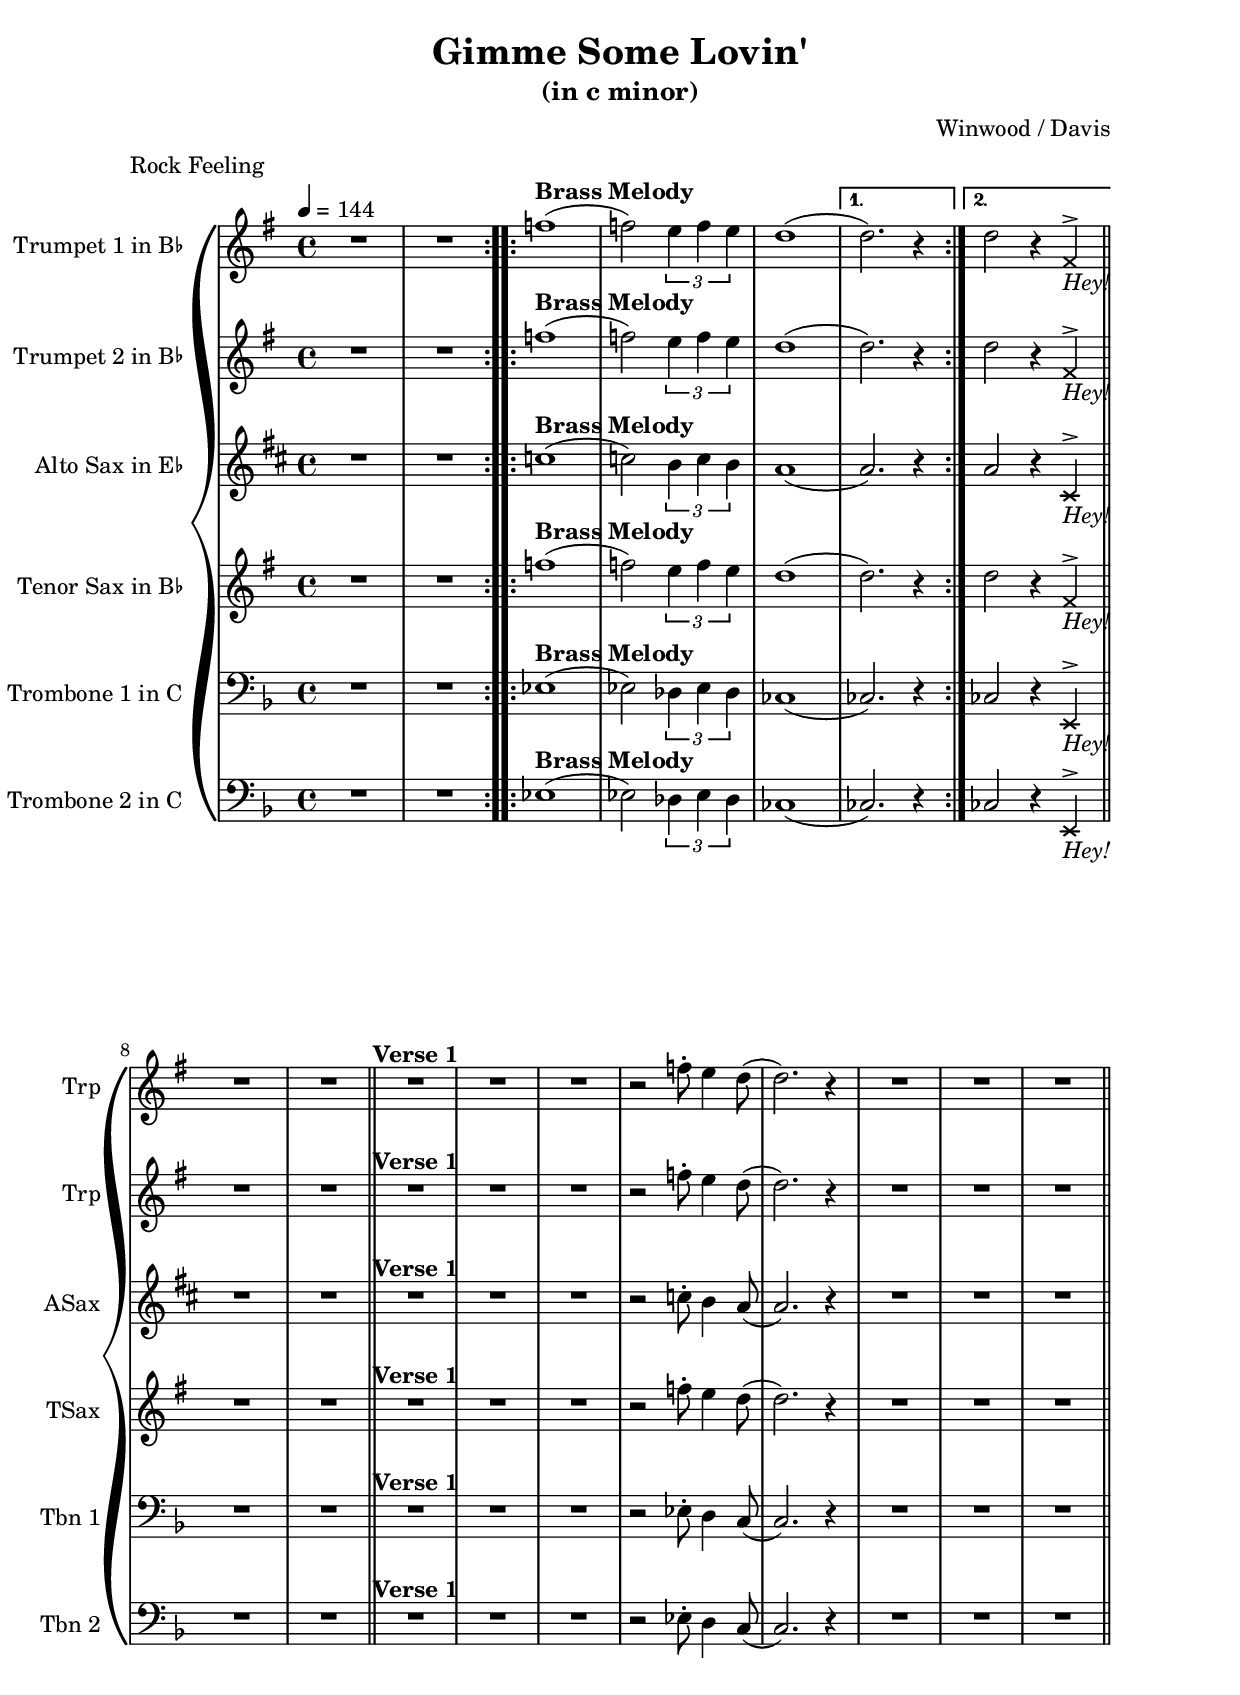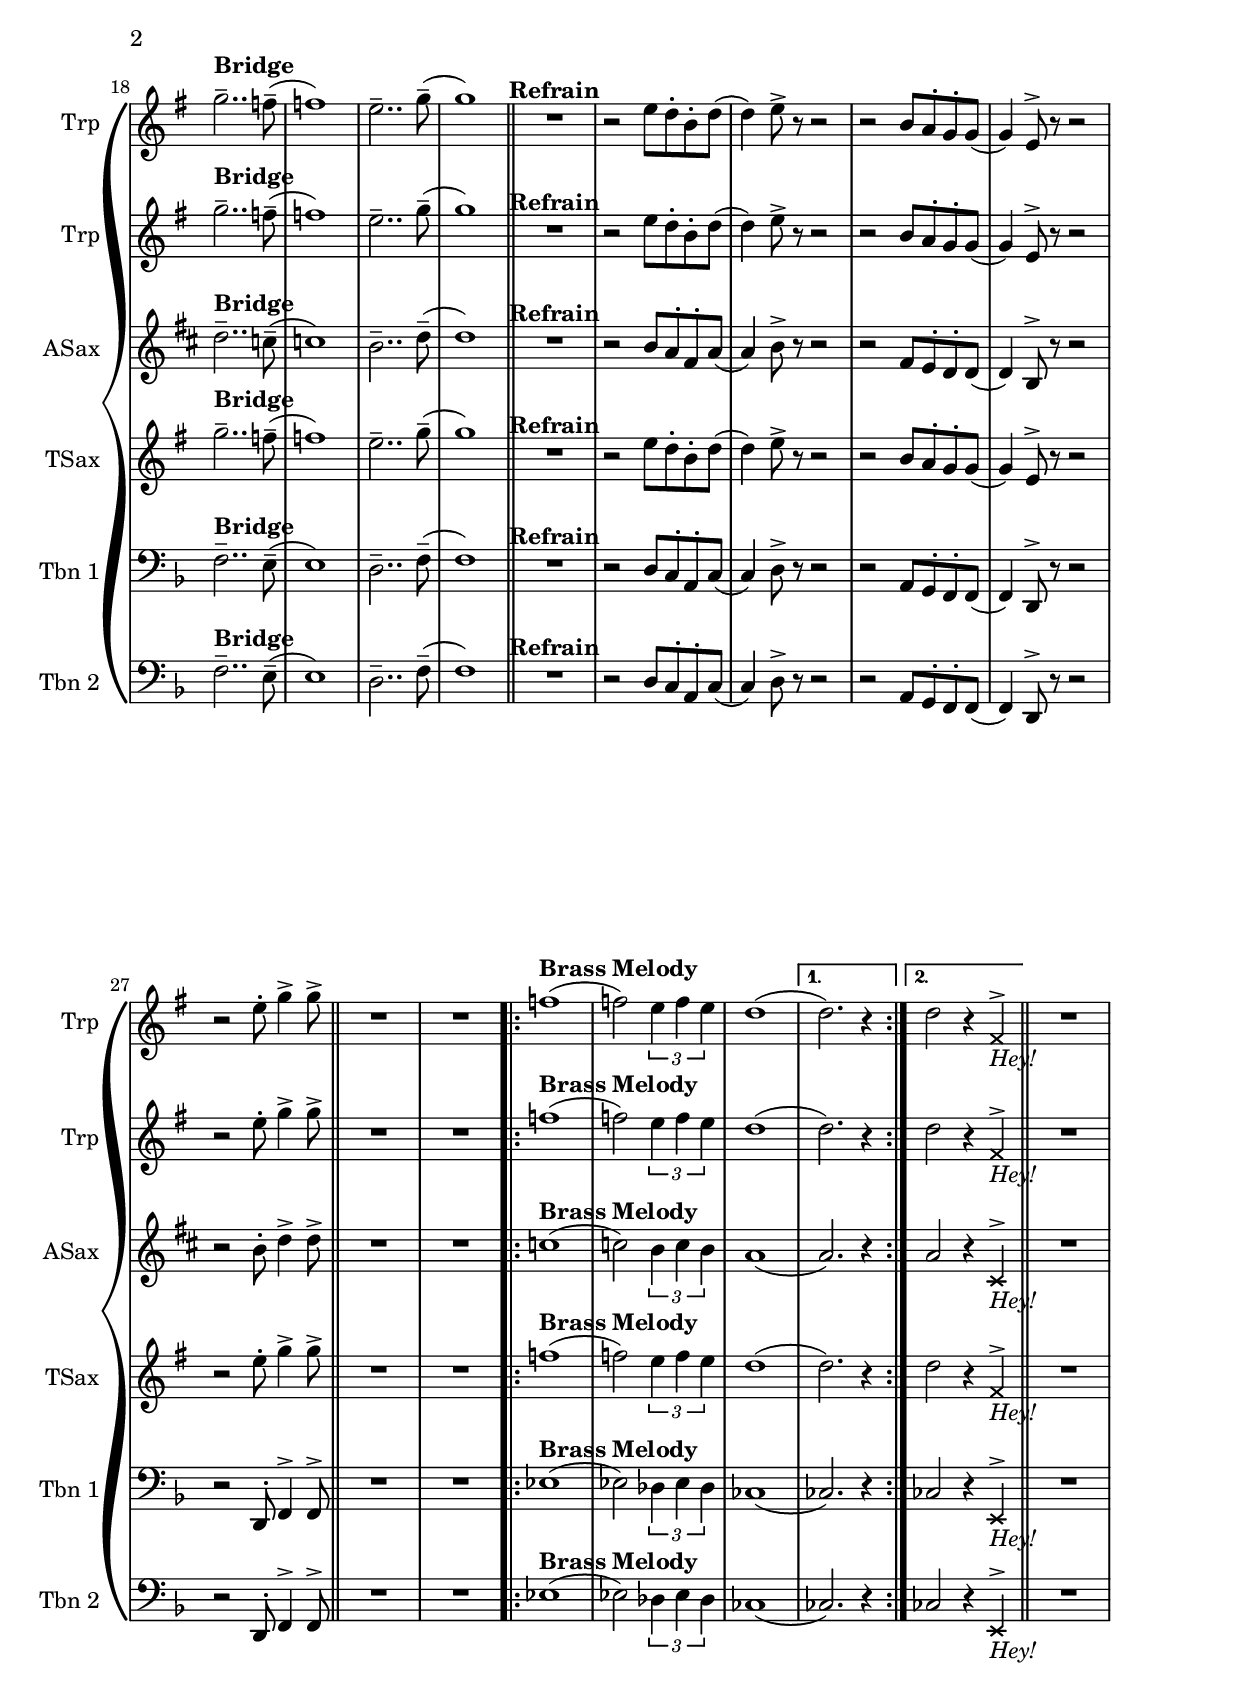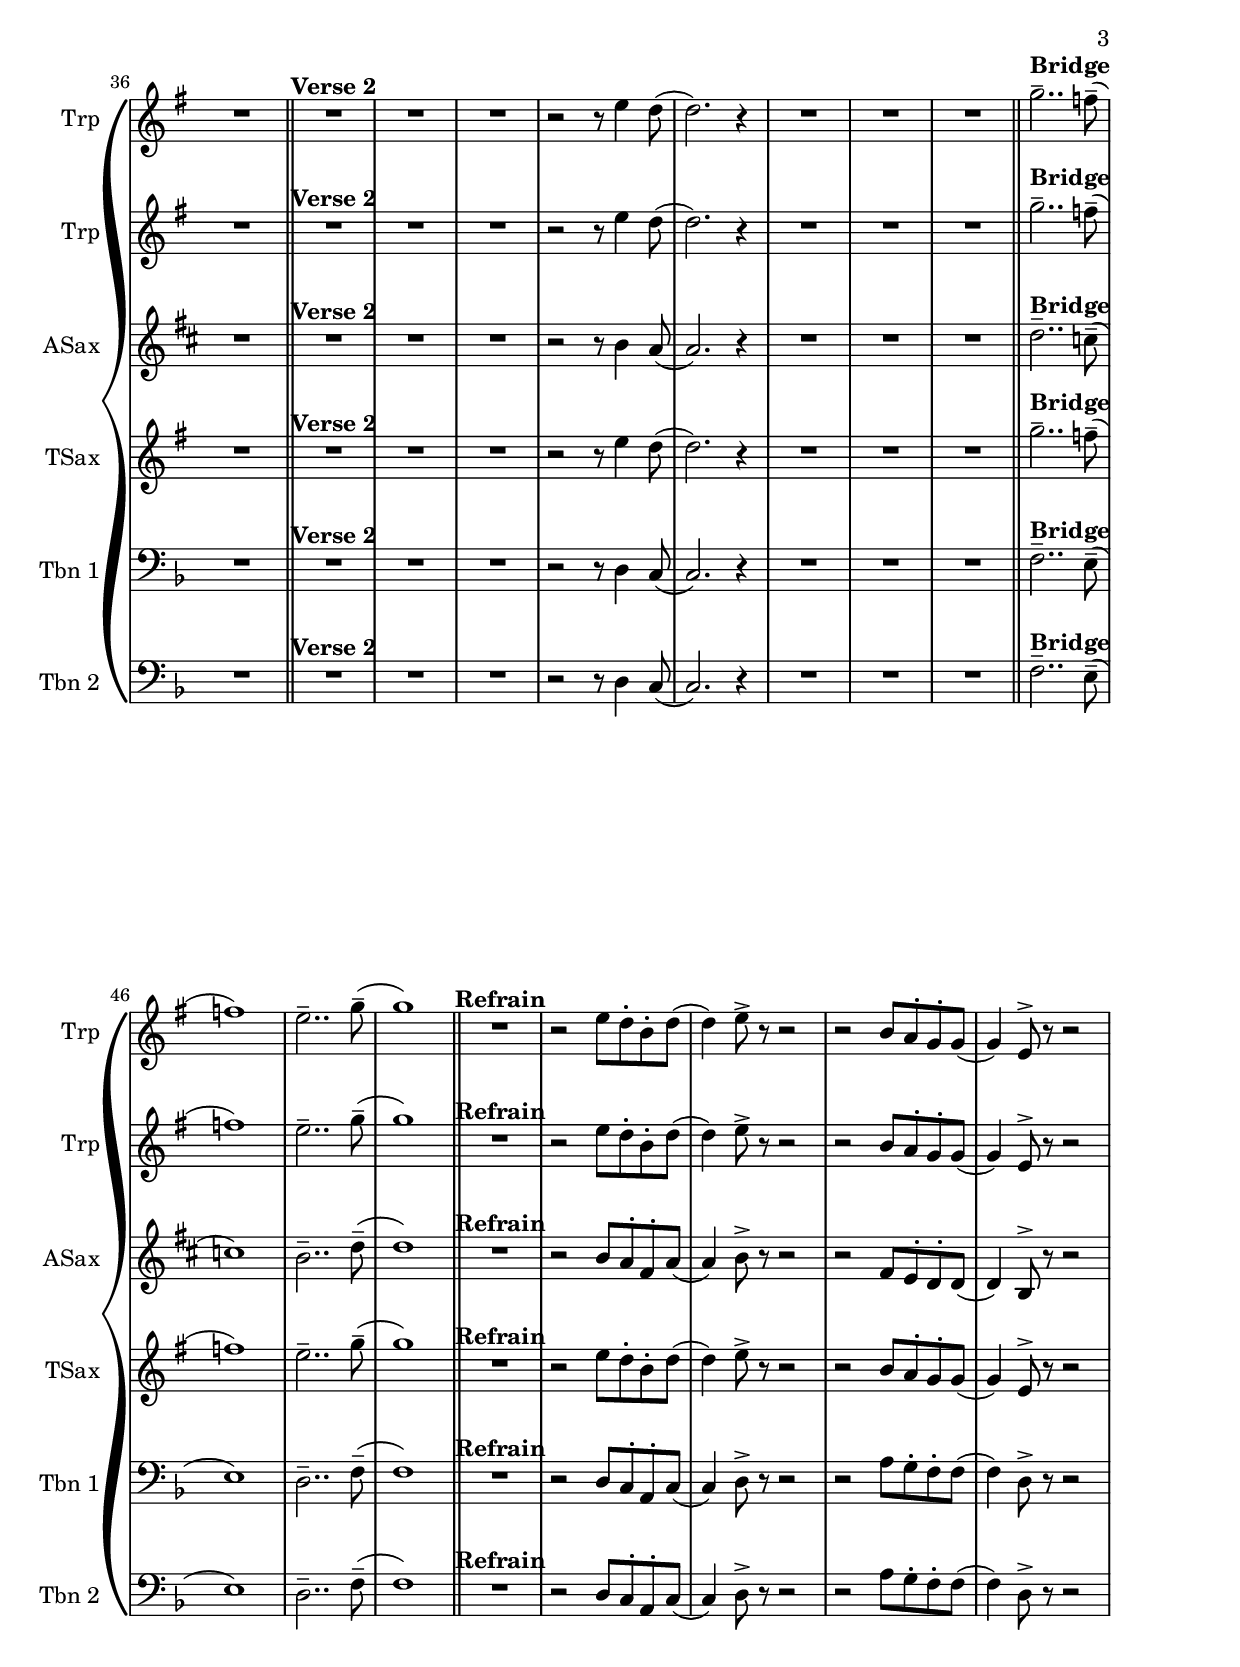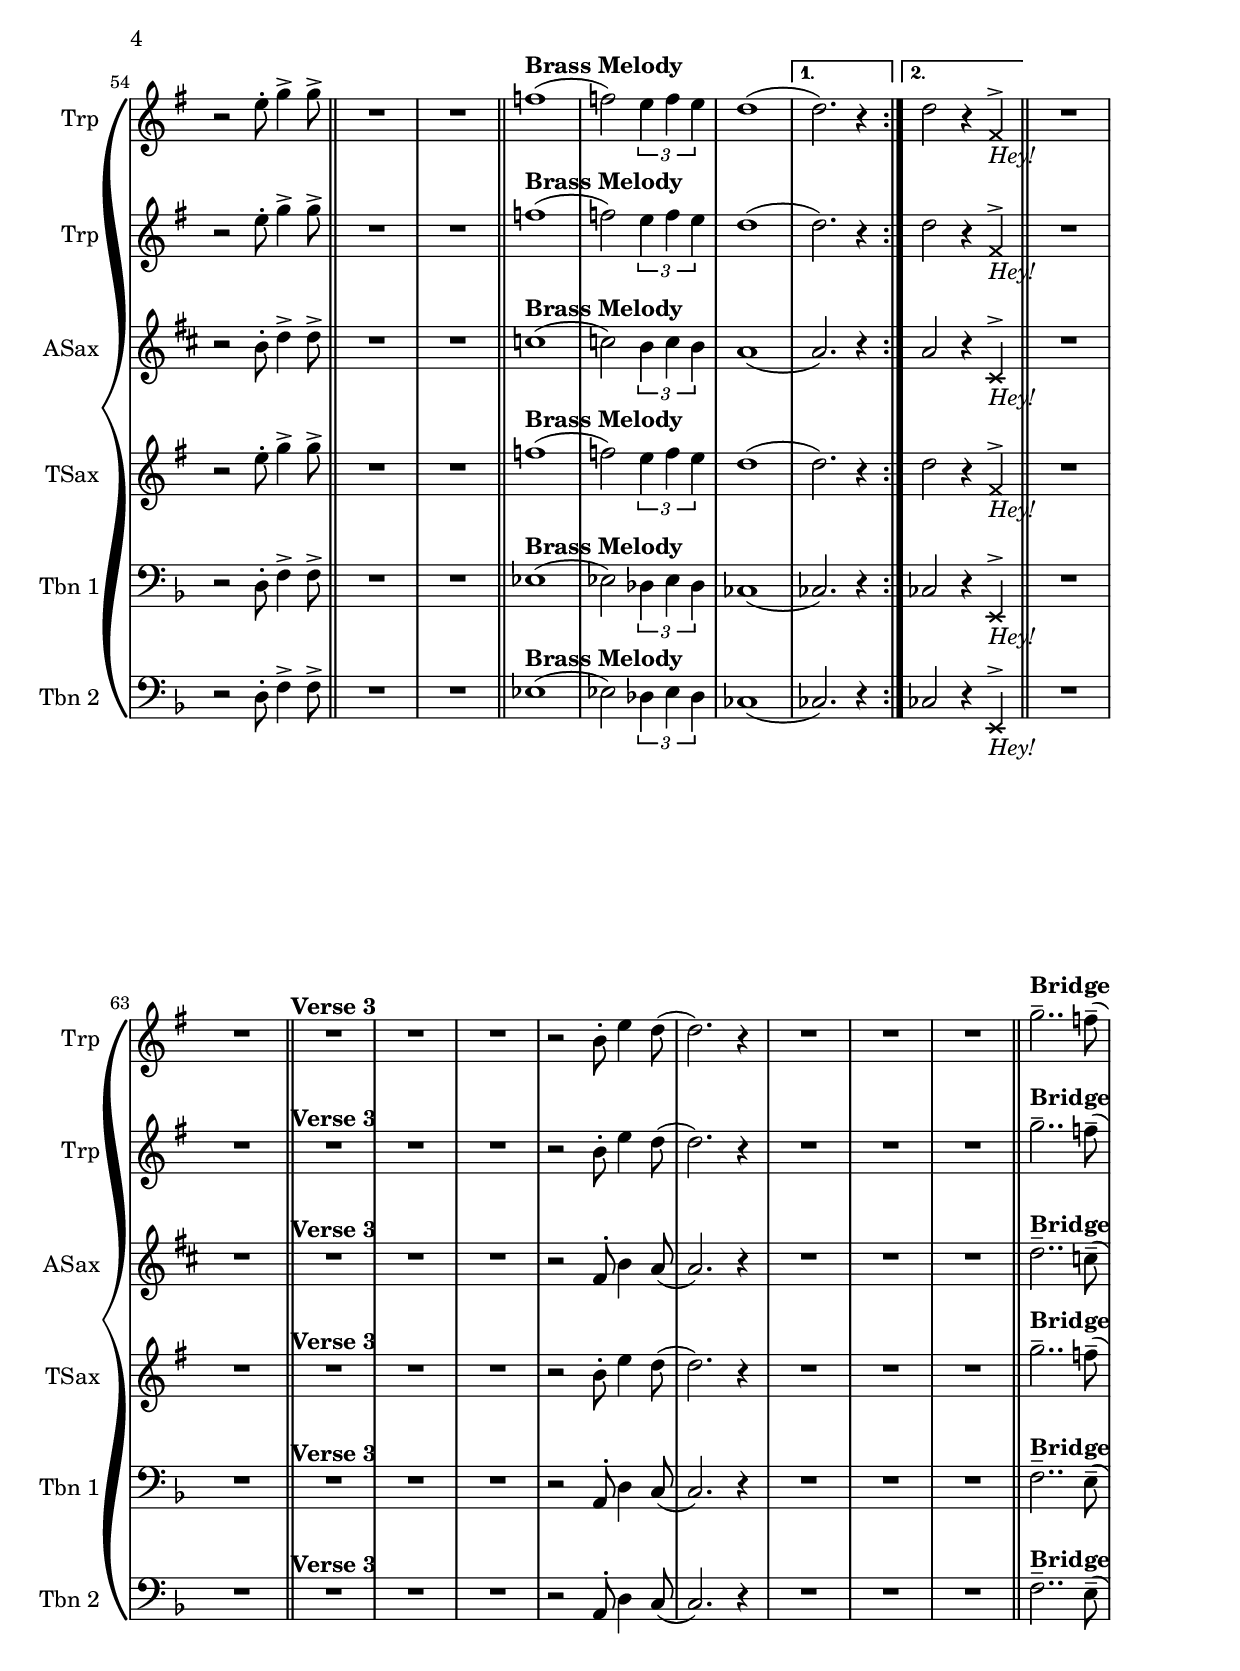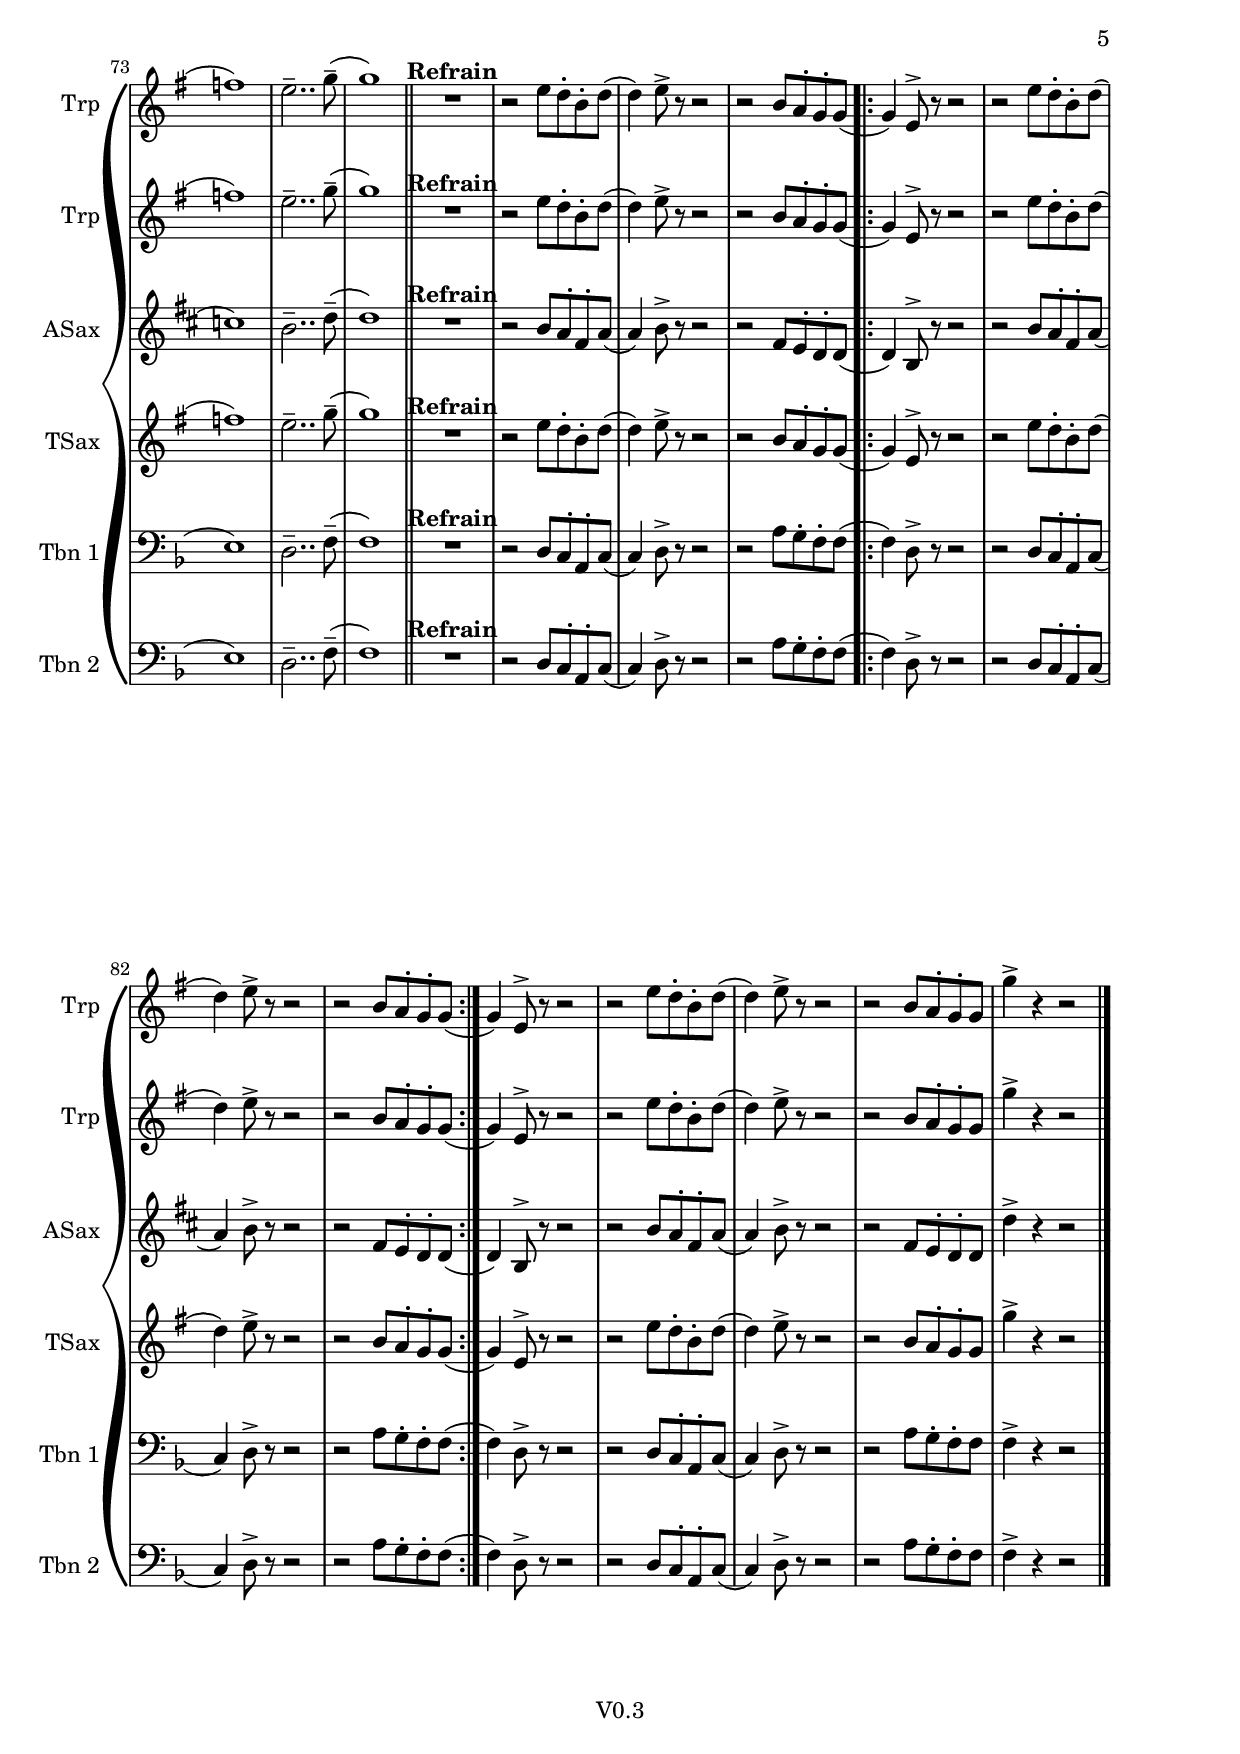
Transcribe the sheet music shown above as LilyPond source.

\version "2.18.2"

 % Winwood - Gimme Some Lovin
TrpOneB =  \relative c' {
    \key dis \minor
    \time 4/4
    \repeat volta 2 {
      R1 *2
    }
    \repeat volta 2 {
      e'1(^ \markup { \bold { "Brass Melody" } }
      e2) \tuplet 3/2 {dis4 e dis}
      cis1(}
      \alternative {
     { cis2.)r4 | }
     { cis2) r4 
                  \override NoteHead.style = #'cross
                  eis,4^>- \markup { \italic { "Hey!" } }
                  \revert NoteHead.style
                   |}   
    }
     \bar "||"   
     R1 *2
     \bar "||"  

     R1 *3^ \markup { \bold { "Verse 1" } }
     r2 e'8^. dis4 cis8(
     cis2.) r4
     R1 *3 
      \bar "||"   
      fis2..^- ^ \markup { \bold { "Bridge" } } e8^-(
      e1)
      dis2..^- fis8^-(
      fis1)
       \bar "||" 
       R1^ \markup { \bold { "Refrain" } }
       r2 dis8 cis8^. ais8^. cis8(
       cis4) dis8^> r8 r2
    r2 ais8 gis8^. fis8^. fis8( 
    fis4) dis8^> r8 r2
    r2 dis'8^. fis4^> fis8 ^>
          \bar "||" 
          R1*2
         \repeat volta 2 {
      e1(^ \markup { \bold { "Brass Melody" } }
      e2) \tuplet 3/2 {dis4 e dis}
      cis1(
         }
      \alternative {
     { cis2.)r4 | }
     { cis2) r4 
                 \override NoteHead.style = #'cross
                 eis,4^>- \markup { \italic { "Hey!" } }
                 \revert NoteHead.style
                  | }   
      }
        \bar "||" 
          R1*2
          \bar "||"   
      R1 *3^ \markup { \bold { "Verse 2" } }
     r2 r8 dis'4 cis8(
     cis2.) r4
     R1*3
      \bar "||"   
      fis2..^- ^ \markup { \bold { "Bridge" } } e8^-(
      e1)
      dis2..^- fis8^-(
      fis1)
       \bar "||" 
  \bar "||" 
       R1^ \markup { \bold { "Refrain" } }
       r2 dis8 cis8^. ais8^. cis8(
       cis4) dis8^> r8 r2
    r2 ais8 gis8^. fis8^. fis8( 
    fis4) dis8^> r8 r2
    r2 dis'8^. fis4^> fis8 ^>
          \bar "||"       
          R1*2
      \bar "||"   
             \repeat volta 2 {
      e1(^ \markup { \bold { "Brass Melody" } }
      e2) \tuplet 3/2 {dis4 e dis}
      cis1(
         }
      \alternative {
     { cis2.)r4 | }
     { cis2) r4 
                  \override NoteHead.style = #'cross
                  eis,4^>- \markup { \italic { "Hey!" } }
                  \revert NoteHead.style
                  | }  
      }
        \bar "||" 
          R1*2
          \bar "||"   
      R1 *3^ \markup { \bold { "Verse 3" } } 
   r2 ais8^. dis4 cis8(
   cis2.) r4
   R1*3
   \bar "||"   
      fis2..^- ^ \markup { \bold { "Bridge" } } e8^-(
      e1)
      dis2..^- fis8^-(
      fis1)
       \bar "||"   
        R1^ \markup { \bold { "Refrain" } }
       r2 dis8 cis8^. ais8^. cis8(
       cis4) dis8^> r8 r2
        r2 ais8 gis8^. fis8^. fis8( 
     \repeat volta 2 {      
    fis4) dis8^> r8 r2
    r2 dis'8 cis8^. ais8^. cis8(
       cis4) dis8^> r8 r2
              r2 ais8 gis8^. fis8^. fis8( 
     }
       fis4) dis8^> r8 r2
          r2 dis'8 cis8^. ais8^. cis8(
       cis4) dis8^> r8 r2
       r2 ais8 gis^. fis^. fis
       fis'4^> r4 r2
       \bar "|."
  }


 % Winwood - Gimme Some Lovin
TrpTwoB =  \relative c' {
    \key dis \minor
    \time 4/4
    \repeat volta 2 {
      R1 *2
    }
    \repeat volta 2 {
      e'1(^ \markup { \bold { "Brass Melody" } }
      e2) \tuplet 3/2 {dis4 e dis}
      cis1(}
      \alternative {
     { cis2.)r4 | }
     { cis2) r4 
                  \override NoteHead.style = #'cross
                  eis,4^>- \markup { \italic { "Hey!" } }
                  \revert NoteHead.style
                   |}   
    }
     \bar "||"   
     R1 *2
     \bar "||"  

     R1 *3^ \markup { \bold { "Verse 1" } }
     r2 e'8^. dis4 cis8(
     cis2.) r4
     R1 *3 
      \bar "||"   
      fis2..^- ^ \markup { \bold { "Bridge" } } e8^-(
      e1)
      dis2..^- fis8^-(
      fis1)
       \bar "||" 
       R1^ \markup { \bold { "Refrain" } }
       r2 dis8 cis8^. ais8^. cis8(
       cis4) dis8^> r8 r2
    r2 ais8 gis8^. fis8^. fis8( 
    fis4) dis8^> r8 r2
    r2 dis'8^. fis4^> fis8 ^>
          \bar "||" 
          R1*2
         \repeat volta 2 {
      e1(^ \markup { \bold { "Brass Melody" } }
      e2) \tuplet 3/2 {dis4 e dis}
      cis1(
         }
      \alternative {
     { cis2.)r4 | }
     { cis2) r4 
                 \override NoteHead.style = #'cross
                 eis,4^>- \markup { \italic { "Hey!" } }
                 \revert NoteHead.style
                  | }   
      }
        \bar "||" 
          R1*2
          \bar "||"   
      R1 *3^ \markup { \bold { "Verse 2" } }
     r2 r8 dis'4 cis8(
     cis2.) r4
     R1*3
      \bar "||"   
      fis2..^- ^ \markup { \bold { "Bridge" } } e8^-(
      e1)
      dis2..^- fis8^-(
      fis1)
       \bar "||" 
  \bar "||" 
       R1^ \markup { \bold { "Refrain" } }
       r2 dis8 cis8^. ais8^. cis8(
       cis4) dis8^> r8 r2
    r2 ais8 gis8^. fis8^. fis8( 
    fis4) dis8^> r8 r2
    r2 dis'8^. fis4^> fis8 ^>
          \bar "||"       
          R1*2
      \bar "||"   
             \repeat volta 2 {
      e1(^ \markup { \bold { "Brass Melody" } }
      e2) \tuplet 3/2 {dis4 e dis}
      cis1(
         }
      \alternative {
     { cis2.)r4 | }
     { cis2) r4 
                  \override NoteHead.style = #'cross
                  eis,4^>- \markup { \italic { "Hey!" } }
                  \revert NoteHead.style
                  | }  
      }
        \bar "||" 
          R1*2
          \bar "||"   
      R1 *3^ \markup { \bold { "Verse 3" } } 
   r2 ais8^. dis4 cis8(
   cis2.) r4
   R1*3
   \bar "||"   
      fis2..^- ^ \markup { \bold { "Bridge" } } e8^-(
      e1)
      dis2..^- fis8^-(
      fis1)
       \bar "||"   
        R1^ \markup { \bold { "Refrain" } }
       r2 dis8 cis8^. ais8^. cis8(
       cis4) dis8^> r8 r2
        r2 ais8 gis8^. fis8^. fis8( 
     \repeat volta 2 {      
    fis4) dis8^> r8 r2
    r2 dis'8 cis8^. ais8^. cis8(
       cis4) dis8^> r8 r2
              r2 ais8 gis8^. fis8^. fis8( 
     }
       fis4) dis8^> r8 r2
          r2 dis'8 cis8^. ais8^. cis8(
       cis4) dis8^> r8 r2
       r2 ais8 gis^. fis^. fis
       fis'4^> r4 r2
       \bar "|."
  }


 % Winwood - Gimme Some Lovin
ASaxB = \transpose c g {
    \relative c' {
     \key dis \minor
    \time 4/4
    \repeat volta 2 {
      R1 *2
    }
    \repeat volta 2 {
      e1(^ \markup { \bold { "Brass Melody" } }
      e2) \tuplet 3/2 {dis4 e dis}
      cis1(}
      \alternative {
     { cis2.)r4 | }
     { cis2) r4 
                  \override NoteHead.style = #'cross
                  eis,4^>- \markup { \italic { "Hey!" } }
                  \revert NoteHead.style
                   |}   
    }
     \bar "||"   
     R1 *2
     \bar "||"  

     R1 *3^ \markup { \bold { "Verse 1" } }
     r2 e'8^. dis4 cis8(
     cis2.) r4
     R1 *3 
      \bar "||"   
      fis2..^- ^ \markup { \bold { "Bridge" } } e8^-(
      e1)
      dis2..^- fis8^-(
      fis1)
       \bar "||" 
       R1^ \markup { \bold { "Refrain" } }
       r2 dis8 cis8^. ais8^. cis8(
       cis4) dis8^> r8 r2
    r2 ais8 gis8^. fis8^. fis8( 
    fis4) dis8^> r8 r2
    r2 dis'8^. fis4^> fis8 ^>
          \bar "||" 
          R1*2
         \repeat volta 2 {
      e1(^ \markup { \bold { "Brass Melody" } }
      e2) \tuplet 3/2 {dis4 e dis}
      cis1(
         }
      \alternative {
     { cis2.)r4 | }
     { cis2) r4 
                 \override NoteHead.style = #'cross
                 eis,4^>- \markup { \italic { "Hey!" } }
                 \revert NoteHead.style
                  | }   
      }
        \bar "||" 
          R1*2
          \bar "||"   
      R1 *3^ \markup { \bold { "Verse 2" } }
     r2 r8 dis'4 cis8(
     cis2.) r4
     R1*3
      \bar "||"   
      fis2..^- ^ \markup { \bold { "Bridge" } } e8^-(
      e1)
      dis2..^- fis8^-(
      fis1)
       \bar "||" 
  \bar "||" 
       R1^ \markup { \bold { "Refrain" } }
       r2 dis8 cis8^. ais8^. cis8(
       cis4) dis8^> r8 r2
    r2 ais8 gis8^. fis8^. fis8( 
    fis4) dis8^> r8 r2
    r2 dis'8^. fis4^> fis8 ^>
          \bar "||"       
          R1*2
      \bar "||"   
             \repeat volta 2 {
      e1(^ \markup { \bold { "Brass Melody" } }
      e2) \tuplet 3/2 {dis4 e dis}
      cis1(
         }
      \alternative {
     { cis2.)r4 | }
     { cis2) r4 
                  \override NoteHead.style = #'cross
                  eis,4^>- \markup { \italic { "Hey!" } }
                  \revert NoteHead.style
                  | }  
      }
        \bar "||" 
          R1*2
          \bar "||"   
      R1 *3^ \markup { \bold { "Verse 3" } } 
   r2 ais8^. dis4 cis8(
   cis2.) r4
   R1*3
   \bar "||"   
      fis2..^- ^ \markup { \bold { "Bridge" } } e8^-(
      e1)
      dis2..^- fis8^-(
      fis1)
       \bar "||"   
        R1^ \markup { \bold { "Refrain" } }
       r2 dis8 cis8^. ais8^. cis8(
       cis4) dis8^> r8 r2
        r2 ais8 gis8^. fis8^. fis8( 
     \repeat volta 2 {      
    fis4) dis8^> r8 r2
    r2 dis'8 cis8^. ais8^. cis8(
       cis4) dis8^> r8 r2
              r2 ais8 gis8^. fis8^. fis8( 
     }
       fis4) dis8^> r8 r2
          r2 dis'8 cis8^. ais8^. cis8(
       cis4) dis8^> r8 r2
       r2 ais8 gis^. fis^. fis
       fis'4^> r4 r2
       \bar "|."
  }
}


 % Winwood - Gimme Some Lovin
TSaxB =  \relative c' {
     \key dis \minor
    \time 4/4
    \repeat volta 2 {
      R1 *2
    }
    \repeat volta 2 {
      e'1(^ \markup { \bold { "Brass Melody" } }
      e2) \tuplet 3/2 {dis4 e dis}
      cis1(}
      \alternative {
     { cis2.)r4 | }
     { cis2) r4 
                  \override NoteHead.style = #'cross
                  eis,4^>- \markup { \italic { "Hey!" } }
                  \revert NoteHead.style
                   |}   
    }
     \bar "||"   
     R1 *2
     \bar "||"  

     R1 *3^ \markup { \bold { "Verse 1" } }
     r2 e'8^. dis4 cis8(
     cis2.) r4
     R1 *3 
      \bar "||"   
      fis2..^- ^ \markup { \bold { "Bridge" } } e8^-(
      e1)
      dis2..^- fis8^-(
      fis1)
       \bar "||" 
       R1^ \markup { \bold { "Refrain" } }
       r2 dis8 cis8^. ais8^. cis8(
       cis4) dis8^> r8 r2
    r2 ais8 gis8^. fis8^. fis8( 
    fis4) dis8^> r8 r2
    r2 dis'8^. fis4^> fis8 ^>
          \bar "||" 
          R1*2
         \repeat volta 2 {
      e1(^ \markup { \bold { "Brass Melody" } }
      e2) \tuplet 3/2 {dis4 e dis}
      cis1(
         }
      \alternative {
     { cis2.)r4 | }
     { cis2) r4 
                 \override NoteHead.style = #'cross
                 eis,4^>- \markup { \italic { "Hey!" } }
                 \revert NoteHead.style
                  | }   
      }
        \bar "||" 
          R1*2
          \bar "||"   
      R1 *3^ \markup { \bold { "Verse 2" } }
     r2 r8 dis'4 cis8(
     cis2.) r4
     R1*3
      \bar "||"   
      fis2..^- ^ \markup { \bold { "Bridge" } } e8^-(
      e1)
      dis2..^- fis8^-(
      fis1)
       \bar "||" 
  \bar "||" 
       R1^ \markup { \bold { "Refrain" } }
       r2 dis8 cis8^. ais8^. cis8(
       cis4) dis8^> r8 r2
    r2 ais8 gis8^. fis8^. fis8( 
    fis4) dis8^> r8 r2
    r2 dis'8^. fis4^> fis8 ^>
          \bar "||"       
          R1*2
      \bar "||"   
             \repeat volta 2 {
      e1(^ \markup { \bold { "Brass Melody" } }
      e2) \tuplet 3/2 {dis4 e dis}
      cis1(
         }
      \alternative {
     { cis2.)r4 | }
     { cis2) r4 
                  \override NoteHead.style = #'cross
                  eis,4^>- \markup { \italic { "Hey!" } }
                  \revert NoteHead.style
                  | }  
      }
        \bar "||" 
          R1*2
          \bar "||"   
      R1 *3^ \markup { \bold { "Verse 3" } } 
   r2 ais8^. dis4 cis8(
   cis2.) r4
   R1*3
   \bar "||"   
      fis2..^- ^ \markup { \bold { "Bridge" } } e8^-(
      e1)
      dis2..^- fis8^-(
      fis1)
       \bar "||"   
        R1^ \markup { \bold { "Refrain" } }
       r2 dis8 cis8^. ais8^. cis8(
       cis4) dis8^> r8 r2
        r2 ais8 gis8^. fis8^. fis8( 
     \repeat volta 2 {      
    fis4) dis8^> r8 r2
    r2 dis'8 cis8^. ais8^. cis8(
       cis4) dis8^> r8 r2
              r2 ais8 gis8^. fis8^. fis8( 
     }
       fis4) dis8^> r8 r2
          r2 dis'8 cis8^. ais8^. cis8(
       cis4) dis8^> r8 r2
       r2 ais8 gis^. fis^. fis
       fis'4^> r4 r2
       \bar "|."
  }


 % Winwood - Gimme Some Lovin
TbnOneC = \transpose c bes, {
  \relative c {
    \clef "bass"
    
      
    \key fis \major
    \time 4/4
    \repeat volta 2 {
      R1 *2
    }
    \repeat volta 2 {
      e1(^ \markup { \bold { "Brass Melody" } }
      e2) \tuplet 3/2 {d4 e d}
      c1(}
      \alternative {
     { c2.)r4 | }
     { c2) r4 
                  \override NoteHead.style = #'cross
                  eis,4^>- \markup { \italic { "Hey!" } }
                  \revert NoteHead.style
                   |}   
    }
     \bar "||"   
     R1 *2
     \bar "||"  

     R1 *3^ \markup { \bold { "Verse 1" } }
     r2 e'8^. dis4 cis8(
     cis2.) r4
     R1 *3 
      \bar "||"   
      fis2..^- ^ \markup { \bold { "Bridge" } } eis8^-(
      eis1)
      dis2..^- fis8^-(
      fis1)
       \bar "||" 
       R1^ \markup { \bold { "Refrain" } }
       r2 dis8 cis8^. ais8^. cis8(
       cis4) dis8^> r8 r2
    r2 ais8 gis8^. fis8^. fis8( 
    fis4) dis8^> r8 r2
    r2 dis8^. fis4^> fis8 ^>
          \bar "||" 
          R1*2
         \repeat volta 2 {
      e'1(^ \markup { \bold { "Brass Melody" } }
      e2) \tuplet 3/2 {d4 e d}
      c1(
         }
      \alternative {
     { c2.)r4 | }
     { c2) r4 
                 \override NoteHead.style = #'cross
                 eis,4^>- \markup { \italic { "Hey!" } }
                 \revert NoteHead.style
                  | }   
      }
        \bar "||" 
          R1*2
          \bar "||"   
      R1 *3^ \markup { \bold { "Verse 2" } }
     r2 r8 dis'4 cis8(
     cis2.) r4
     R1*3
      \bar "||"   
      fis2..^- ^ \markup { \bold { "Bridge" } } eis8^-(
      eis1)
      dis2..^- fis8^-(
      fis1)
       \bar "||" 
  \bar "||" 
       R1^ \markup { \bold { "Refrain" } }
       r2 dis8 cis8^. ais8^. cis8(
       cis4) dis8^> r8 r2
    r2 ais'8 gis8^. fis8^. fis8( 
    fis4) dis8^> r8 r2
    r2 dis8^. fis4^> fis8 ^>
          \bar "||"       
          R1*2
      \bar "||"   
             \repeat volta 2 {
      e1(^ \markup { \bold { "Brass Melody" } }
      e2) \tuplet 3/2 {d4 e d}
      c1(
         }
      \alternative {
     { c2.)r4 | }
     { c2) r4 
                  \override NoteHead.style = #'cross
                  eis,4^>- \markup { \italic { "Hey!" } }
                  \revert NoteHead.style
                  | }  
      }
        \bar "||" 
          R1*2
          \bar "||"   
      R1 *3^ \markup { \bold { "Verse 3" } } 
   r2 ais8^. dis4 cis8(
   cis2.) r4
   R1*3
   \bar "||"   
      fis2..^- ^ \markup { \bold { "Bridge" } } eis8^-(
      eis1)
      dis2..^- fis8^-(
      fis1)
       \bar "||"   
        R1^ \markup { \bold { "Refrain" } }
       r2 dis8 cis8^. ais8^. cis8(
       cis4) dis8^> r8 r2
        r2 ais'8 gis8^. fis8^. fis8( 
     \repeat volta 2 {      
    fis4) dis8^> r8 r2
    r2 dis8 cis8^. ais8^. cis8(
       cis4) dis8^> r8 r2
              r2 ais'8 gis8^. fis8^. fis8( 
     }
       fis4) dis8^> r8 r2
          r2 dis8 cis8^. ais8^. cis8(
       cis4) dis8^> r8 r2
       r2 ais'8 gis^. fis^. fis
       fis4^> r4 r2
       \bar "|."
  }
}


 % Winwood - Gimme Some Lovin
TbnTwoC = \transpose c bes, {
  \relative c {
    \clef "bass"
    
      
    \key fis \major
    \time 4/4
    \repeat volta 2 {
      R1 *2
    }
    \repeat volta 2 {
      e1(^ \markup { \bold { "Brass Melody" } }
      e2) \tuplet 3/2 {d4 e d}
      c1(}
      \alternative {
     { c2.)r4 | }
     { c2) r4 
                  \override NoteHead.style = #'cross
                  eis,4^>- \markup { \italic { "Hey!" } }
                  \revert NoteHead.style
                   |}   
    }
     \bar "||"   
     R1 *2
     \bar "||"  

     R1 *3^ \markup { \bold { "Verse 1" } }
     r2 e'8^. dis4 cis8(
     cis2.) r4
     R1 *3 
      \bar "||"   
      fis2..^- ^ \markup { \bold { "Bridge" } } eis8^-(
      eis1)
      dis2..^- fis8^-(
      fis1)
       \bar "||" 
       R1^ \markup { \bold { "Refrain" } }
       r2 dis8 cis8^. ais8^. cis8(
       cis4) dis8^> r8 r2
    r2 ais8 gis8^. fis8^. fis8( 
    fis4) dis8^> r8 r2
    r2 dis8^. fis4^> fis8 ^>
          \bar "||" 
          R1*2
         \repeat volta 2 {
      e'1(^ \markup { \bold { "Brass Melody" } }
      e2) \tuplet 3/2 {d4 e d}
      c1(
         }
      \alternative {
     { c2.)r4 | }
     { c2) r4 
                 \override NoteHead.style = #'cross
                 eis,4^>- \markup { \italic { "Hey!" } }
                 \revert NoteHead.style
                  | }   
      }
        \bar "||" 
          R1*2
          \bar "||"   
      R1 *3^ \markup { \bold { "Verse 2" } }
     r2 r8 dis'4 cis8(
     cis2.) r4
     R1*3
      \bar "||"   
      fis2..^- ^ \markup { \bold { "Bridge" } } eis8^-(
      eis1)
      dis2..^- fis8^-(
      fis1)
       \bar "||" 
  \bar "||" 
       R1^ \markup { \bold { "Refrain" } }
       r2 dis8 cis8^. ais8^. cis8(
       cis4) dis8^> r8 r2
    r2 ais'8 gis8^. fis8^. fis8( 
    fis4) dis8^> r8 r2
    r2 dis8^. fis4^> fis8 ^>
          \bar "||"       
          R1*2
      \bar "||"   
             \repeat volta 2 {
      e1(^ \markup { \bold { "Brass Melody" } }
      e2) \tuplet 3/2 {d4 e d}
      c1(
         }
      \alternative {
     { c2.)r4 | }
     { c2) r4 
                  \override NoteHead.style = #'cross
                  eis,4^>- \markup { \italic { "Hey!" } }
                  \revert NoteHead.style
                  | }  
      }
        \bar "||" 
          R1*2
          \bar "||"   
      R1 *3^ \markup { \bold { "Verse 3" } } 
   r2 ais8^. dis4 cis8(
   cis2.) r4
   R1*3
   \bar "||"   
      fis2..^- ^ \markup { \bold { "Bridge" } } eis8^-(
      eis1)
      dis2..^- fis8^-(
      fis1)
       \bar "||"   
        R1^ \markup { \bold { "Refrain" } }
       r2 dis8 cis8^. ais8^. cis8(
       cis4) dis8^> r8 r2
        r2 ais'8 gis8^. fis8^. fis8( 
     \repeat volta 2 {      
    fis4) dis8^> r8 r2
    r2 dis8 cis8^. ais8^. cis8(
       cis4) dis8^> r8 r2
              r2 ais'8 gis8^. fis8^. fis8( 
     }
       fis4) dis8^> r8 r2
          r2 dis8 cis8^. ais8^. cis8(
       cis4) dis8^> r8 r2
       r2 ais'8 gis^. fis^. fis
       fis4^> r4 r2
       \bar "|."
  }
}



#(define-markup-command (flatglyph layout props)()
  (interpret-markup layout props (markup #:smaller #:smaller #:smaller #:smaller #:translate '(0.2 . 0.5) #:flat)))

\paper {
 indent = 15\mm
 line-width = 170\mm
%  % offset the left padding, also add 1mm as lilypond creates cropped
%  % images with a little space on the right
  line-width = #(- line-width (* mm  3.000000) (* mm 1))
}


\header {
  title = "Gimme Some Lovin'"
  subtitle = "(in c minor)"
  composer = "Winwood / Davis"
  arranger = "" 
  instrument = ""
  meter = "Rock Feeling"
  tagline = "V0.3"
}

% Trumpet 1 in B
TrpOne = \new Staff \with {
  instrumentName = \markup { \concat { "Trumpet 1 in B" \flatglyph " " } }
  shortInstrumentName = #"Trp"
}
{
\tempo 4 = 144
\transpose fis g \TrpOneB
}

% Trumpet2 in B
TrpTwo = \new Staff \with {
  instrumentName = \markup { \concat { "Trumpet 2 in B" \flatglyph " " } }
  shortInstrumentName = #"Trp"
}
{
\tempo 4 = 144
\transpose fis g \TrpTwoB
}

% Alto Saxophone in Eb
AltoSax = \new Staff \with {
  instrumentName = \markup { \concat { "Alto Sax in E" \flatglyph " " } }
  shortInstrumentName = #"ASax"
} 
{
\transpose fis g \ASaxB
}

% Tenor Saxophone in Bb
TenorSax = \new Staff \with {
  instrumentName = \markup { \concat { "Tenor Sax in B" \flatglyph " " } }
  shortInstrumentName = #"TSax"
} 
{
\transpose fis g \TSaxB
}
% Trombone in C
TbnOne = \new Staff  \with {
  instrumentName = #"Trombone 1 in C "
  shortInstrumentName = #"Tbn 1"
}
{
\transpose fis g  \TbnOneC
}

% Trombone in C
TbnTwo = \new Staff  \with {
  instrumentName = #"Trombone 2 in C "
  shortInstrumentName = #"Tbn 2"
}
{
\transpose fis g  \TbnTwoC
}


% Staves
\score{
\new GrandStaff <<
     \TrpOne
     \TrpTwo
     \AltoSax
     \TenorSax
     \TbnOne
     \TbnTwo
>>

\midi { }
\layout {}    
}
  



